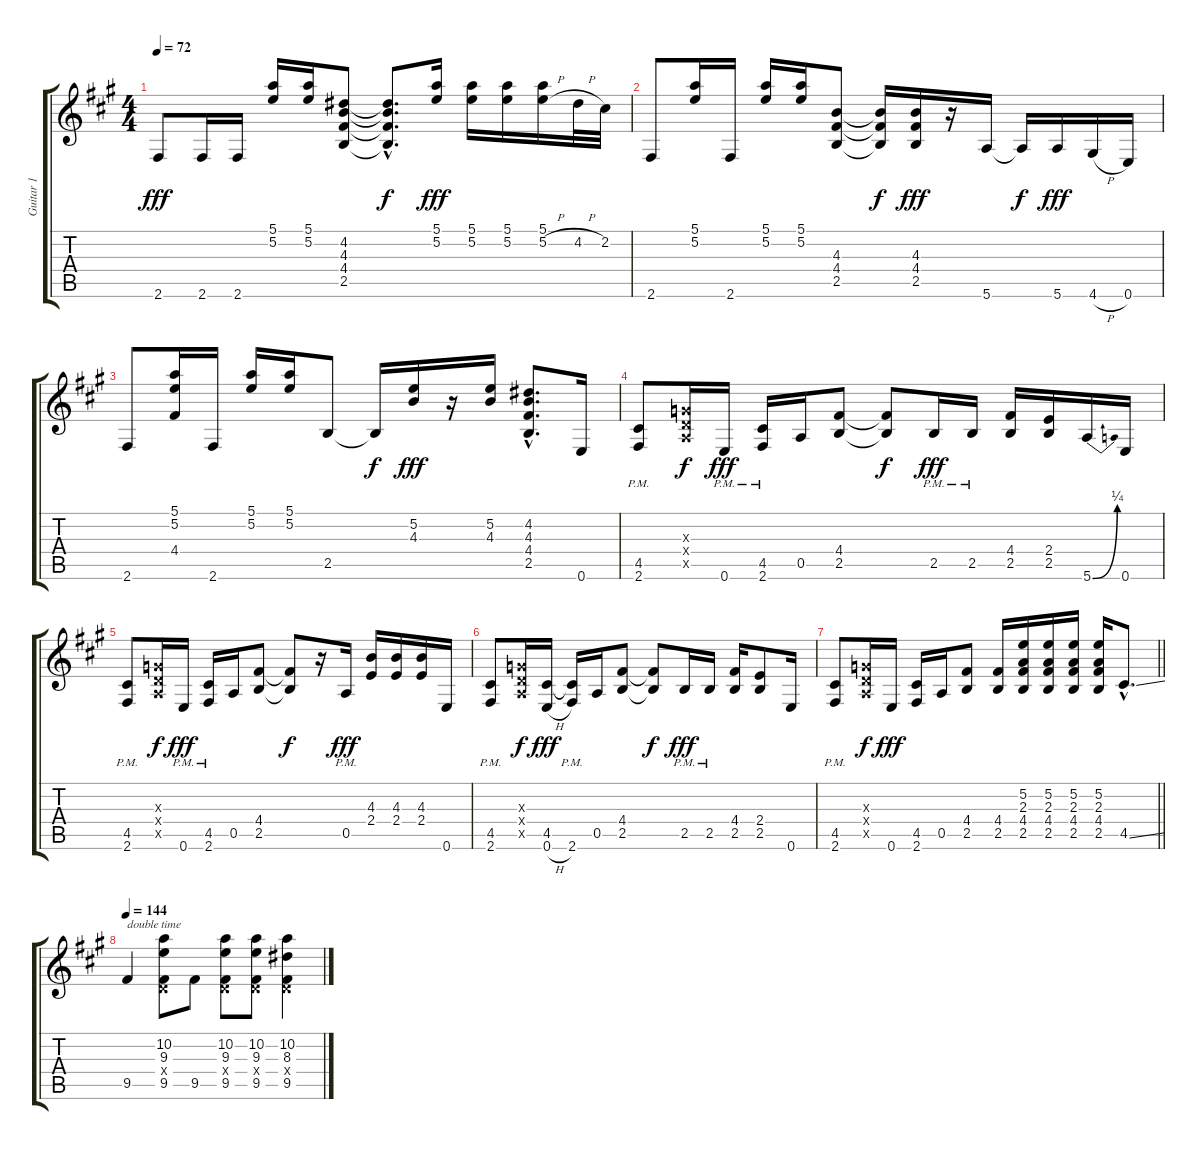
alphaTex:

\track ("Guitar 1" "Guitar 1") {instrument overdrivenguitar}
\staff {score tabs}
\tuning (E4 B3 G3 D3 A2 E2) {hide}
\ts (4 4)
\tempo 72
\clef g2
\ks a
2.6.8{dy fff} 2.6.16 2.6.16 (5.1 5.2).16 (5.1 5.2).16 (4.2 4.3 4.4 2.5).8 (4.2{hac t} 4.3{hac t} 4.4{hac t} 2.5{hac t}).8{d dy f} (5.1 5.2).16{dy fff} (5.1 5.2).16 (5.1 5.2).16 (5.1 5.2{h}).16 4.2{h}.32 2.2.32 |
2.6.8 (5.1 5.2).16 2.6.16 (5.1 5.2).16 (5.1 5.2).16 (4.3 4.4 2.5).8 (4.3{t} 4.4{t} 2.5{t}).16{dy f} (4.3 4.4 2.5).16{dy fff} r.16 5.6.16 5.6{t}.16{dy f} 5.6.16{dy fff} 4.6{h}.16 0.6.16 |
2.6.8 (5.1 5.2 4.4).16 2.6.16 (5.1 5.2).16 (5.1 5.2).16 2.5.8 2.5{t}.16{dy f} (5.2 4.3).16{dy fff} r.16 (5.2 4.3).16 (4.2{hac} 4.3{hac} 4.4{hac} 2.5{hac}).8{d} 0.6.16 |
(4.5{pm} 2.6{pm}).8 (0.3{x} 0.4{x} 0.5{x}).16{dy f} 0.6{pm}.16{dy fff} (4.5{pm} 2.6{pm}).16 0.5.16 (4.4 2.5).8 (4.4{t} 2.5{t}).8{dy f} 2.5{pm}.16{dy fff} 2.5{pm}.16 (4.4 2.5).16 (2.4 2.5).16 5.6{be (bend 0 0 60 1)}.16 0.6.16 |
(4.5{pm} 2.6{pm}).8 (0.3{x} 0.4{x} 0.5{x}).16{dy f} 0.6{pm}.16{dy fff} (4.5{pm} 2.6{pm}).16 0.5.16 (4.4 2.5).8 (4.4{t} 2.5{t}).8{dy f} r.16 0.5{pm}.16{dy fff} (4.3 2.4).16 (4.3 2.4).16 (4.3 2.4).16 0.6.16 |
(4.5{pm} 2.6{pm}).8 (0.3{x} 0.4{x} 0.5{x}).16{dy f} (4.5 0.6{h}).16{dy fff} (4.5{t} 2.6{pm}).16 0.5.16 (4.4 2.5).8 (4.4{t} 2.5{t}).8{dy f} 2.5{pm}.16{dy fff} 2.5{pm}.16 (4.4 2.5).16 (2.4 2.5).8 0.6.16 |
\barLineRight lightlight
(4.5{pm} 2.6{pm}).8 (0.3{x} 0.4{x} 0.5{x}).16{dy f} 0.6.16{dy fff} (4.5 2.6).16 0.5.16 (4.4 2.5).8 (4.4 2.5).16 (5.2 2.3 4.4 2.5).16 (5.2 2.3 4.4 2.5).16 (5.2 2.3 4.4 2.5).16 (5.2 2.3 4.4 2.5).16 4.5{ss hac}.8{d} |
\tempo 144
9.5.4{txt "double time"} (10.2 9.3 0.4{x} 9.5).8 9.5.8 (10.2 9.3 0.4{x} 9.5).8 (10.2 9.3 0.4{x} 9.5).8 (10.2 8.3 0.4{x} 9.5).4
